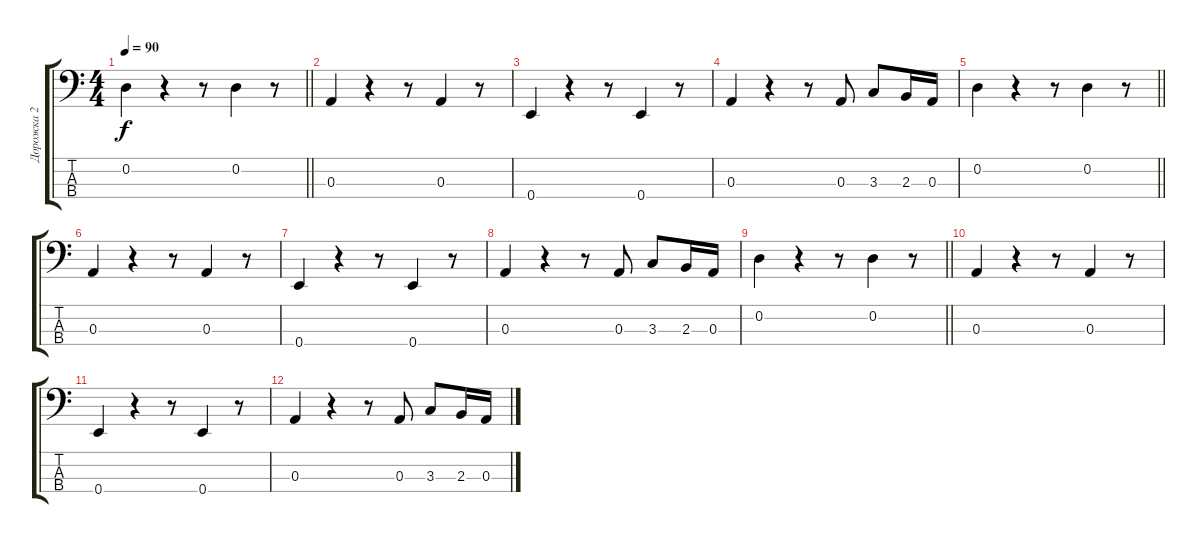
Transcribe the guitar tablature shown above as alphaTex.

\track ("Дорожка 2" "Дорожка 2") {instrument electricbassfinger}
\staff {score tabs}
\tuning (G2 D2 A1 E1) {hide}
\ts (4 4)
\tempo 90
\clef f4
\barLineRight lightlight
\ks c
0.2.4{dy f} r.4 r.8 0.2.4 r.8 |
0.3.4 r.4 r.8 0.3.4 r.8 |
0.4.4 r.4 r.8 0.4.4 r.8 |
0.3.4 r.4 r.8 0.3.8 3.3.8 2.3.16 0.3.16 |
\barLineRight lightlight
0.2.4 r.4 r.8 0.2.4 r.8 |
0.3.4 r.4 r.8 0.3.4 r.8 |
0.4.4 r.4 r.8 0.4.4 r.8 |
0.3.4 r.4 r.8 0.3.8 3.3.8 2.3.16 0.3.16 |
\barLineRight lightlight
0.2.4 r.4 r.8 0.2.4 r.8 |
0.3.4 r.4 r.8 0.3.4 r.8 |
0.4.4 r.4 r.8 0.4.4 r.8 |
0.3.4 r.4 r.8 0.3.8 3.3.8 2.3.16 0.3.16
